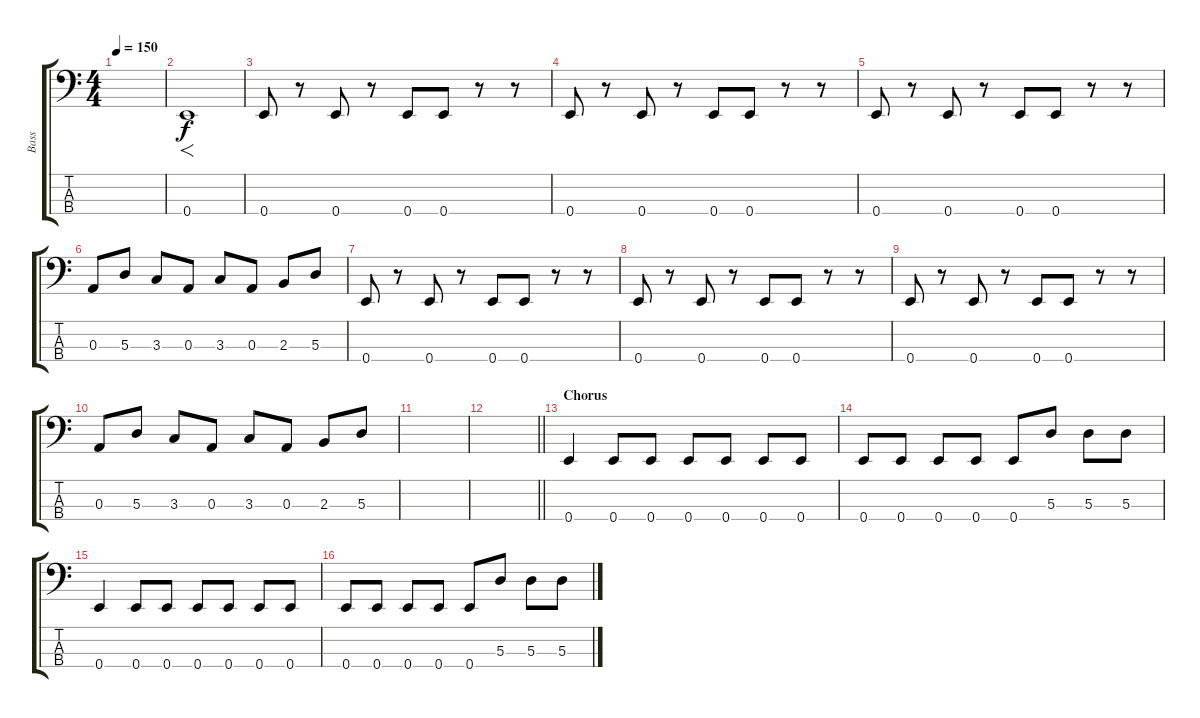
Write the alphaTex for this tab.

\track ("Bass" "Bass") {instrument electricbassfinger}
\staff {score tabs}
\tuning (G2 D2 A1 E1) {hide}
\ts (4 4)
\tempo 150
\clef f4
\ks c
|
0.4.1{f} |
0.4.8 r.8 0.4.8 r.8 0.4.8 0.4.8 r.8 r.8 |
0.4.8 r.8 0.4.8 r.8 0.4.8 0.4.8 r.8 r.8 |
0.4.8 r.8 0.4.8 r.8 0.4.8 0.4.8 r.8 r.8 |
0.3.8 5.3.8 3.3.8 0.3.8 3.3.8 0.3.8 2.3.8 5.3.8 |
0.4.8 r.8 0.4.8 r.8 0.4.8 0.4.8 r.8 r.8 |
0.4.8 r.8 0.4.8 r.8 0.4.8 0.4.8 r.8 r.8 |
0.4.8 r.8 0.4.8 r.8 0.4.8 0.4.8 r.8 r.8 |
0.3.8 5.3.8 3.3.8 0.3.8 3.3.8 0.3.8 2.3.8 5.3.8 |
|
\barLineRight lightlight
|
\section ("" "Chorus")
0.4.4 0.4.8 0.4.8 0.4.8 0.4.8 0.4.8 0.4.8 |
0.4.8 0.4.8 0.4.8 0.4.8 0.4.8 5.3.8 5.3.8 5.3.8 |
0.4.4 0.4.8 0.4.8 0.4.8 0.4.8 0.4.8 0.4.8 |
0.4.8 0.4.8 0.4.8 0.4.8 0.4.8 5.3.8 5.3.8 5.3.8
